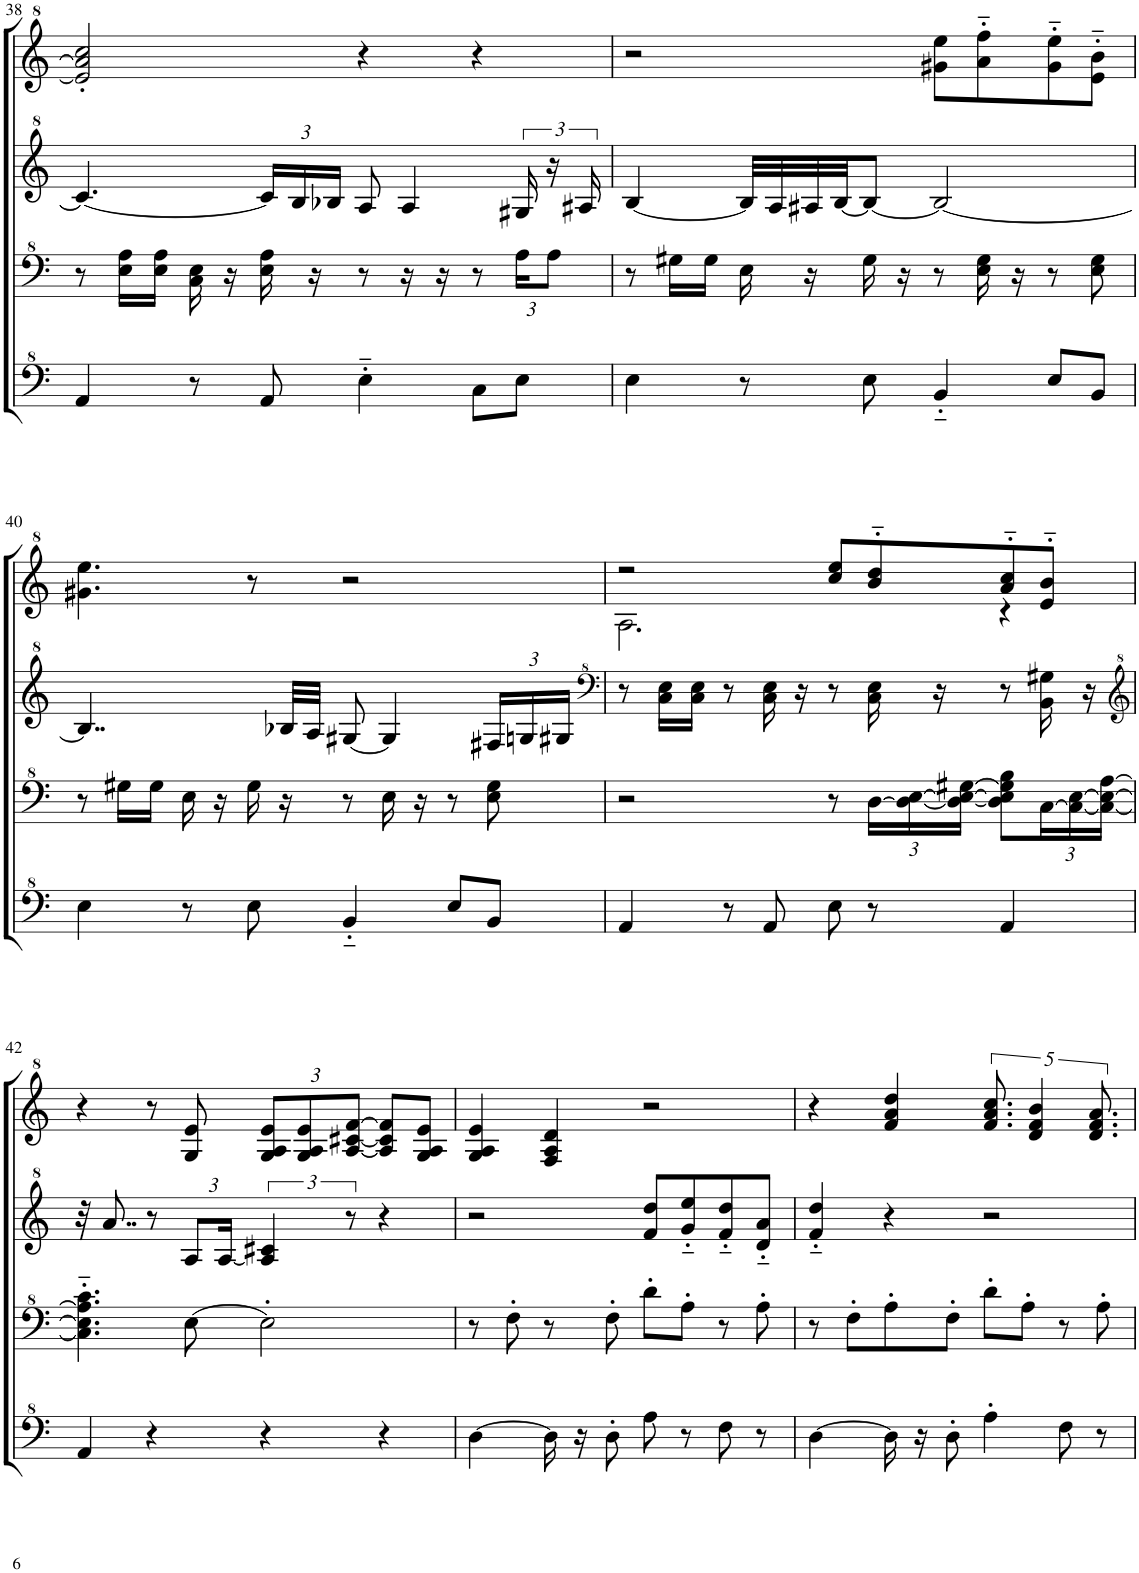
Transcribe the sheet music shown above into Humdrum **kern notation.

**kern	**kern	**kern	**kern
*part1	*part1	*part1	*part1
*staff4	*staff3	*staff2	*staff1
*I"Model III	*	*	*
!!LO:PB:g=z
*clefF^4	*clefF^4	*clefG^2	*clefG^2
*k[]	*k[]	*k[]	*k[]
*M4/4	*M4/4	*M4/4	*M4/4
=38	=38	=38	=38
4A/	8r	4.cc/_	2ee/]' 2aa/]' 2ccc/'
.	16e\ 16a\LL	.	.
.	16e\ 16a\JJ	.	.
8r	16c\ 16e\	.	.
.	16r	.	.
*	*	*Xbrackettup	*
8A/	16e\ 16a\	24cc/LL]	.
.	.	24b/	.
.	16r	.	.
.	.	24b-X/JJ	.
4e'~\	8r	8a/	4r
.	16r	4a/	.
.	16r	.	.
8c\L	8r	.	4r
*	*Xbrackettup	*brackettup	*
8e\J	24a\KL	24g#X/	.
.	12a\J	24r	.
.	.	24a#X/	.
=39	=39	=39	=39
4e\	8r	[4b/	2r
.	16g#X\LL	.	.
.	16g#\JJ	.	.
8r	16e\	32b/LLL]	.
.	.	32a/	.
.	16r	32a#X/	.
.	.	[32b/JJ	.
8e\	16g#\	8b/J_	.
.	16r	.	.
4B'~/	8r	2b/_	8gg#X\ 8eee\L
.	16e\ 16g#\	.	8aa\'~ 8fff\'~
.	16r	.	.
8e/L	8r	.	8gg#\'~ 8eee\'~
8B/J	8e\ 8g#\	.	8ee\'~ 8bb\'~J
!!LO:LB:g=z
=40	=40	=40	=40
4e\	8r	4..b/]	4.gg#X\ 4.eee\
.	16g#X\LL	.	.
.	16g#\JJ	.	.
8r	16e\	.	.
.	16r	.	.
8e\	16g#\	.	8r
.	16r	32b-X/LLL	.
.	.	32a/JJJ	.
4B'~/	8r	[8g#X/	2r
.	16e\	4g#/]	.
.	16r	.	.
8e/L	8r	.	.
*	*	*Xbrackettup	*
8B/J	8e\ 8g#\	24f#X/LL	.
.	.	24gn/	.
.	.	24g#X/JJ	.
=41	=41	=41	=41
*	*	*clefF^4	*
*	*	*	*^
4A/	2r	8r	2r	2.a\
.	.	16c\ 16e\LL	.	.
.	.	16c\ 16e\JJ	.	.
8r	.	8r	.	.
8A/	.	16c\ 16e\	.	.
.	.	16r	.	.
8e\	8r	8r	8ccc/ 8eee/L	.
8r	[24d\LL	16c\ 16e\	8bb/'~ 8ddd/'~	.
.	24d\_ [24e\	.	.	.
.	.	16r	.	.
.	24d\_ 24e\_ [24g#X\JJ	.	.	.
4A/	8d\] 8e\] 8g#\] 8b\L	8r	8aa/'~ 8ccc/'~	4r
.	[24c\L	16B\ 16g#X\	8ee/'~ 8bb/'~J	.
.	24c\_ [24e\	.	.	.
.	.	16r	.	.
.	24c\_ 24e\_ [24a\JJ	.	.	.
*	*	*	*v	*v
!!LO:LB:g=z
=42	=42	=42	=42
*	*	*clefG^2	*
4A/	4.c\]'~ 4.e\]'~ 4.a\]'~ 4.cc\'~	32r	4r
.	.	8..aa/	.
4r	.	8r	8r
.	[8e\	12a/L	8g/ 8ee/
.	.	[24a/Jk	.
*	*	*brackettup	*Xbrackettup
4r	2e'\]	6a/] 6cc#X/	12g/ 12a/ 12ee/L
.	.	.	12g/ 12a/ 12ee/
.	.	12r	[12a/ [12cc#X/ [12ff/J
4r	.	4r	8a/] 8cc#/] 8ff/]L
.	.	.	8g/ 8a/ 8ee/J
=43	=43	=43	=43
[4d\	8r	2r	4g/ 4a/ 4ee/
.	8f'\	.	.
16d\]	8r	.	4f/ 4a/ 4dd/
16r	.	.	.
8d'\	8f'\	.	.
8a\	8dd'\L	8ff/ 8ddd/L	2r
8r	8a'\J	8gg/'~ 8eee/'~	.
8f\	8r	8ff/'~ 8ddd/'~	.
8r	8a'\	8dd/'~ 8aa/'~J	.
=44	=44	=44	=44
[4d\	8r	4ff/'~ 4ddd/'~	4r
.	8f'\L	.	.
16d\]	8a'\	4r	4ff/ 4aa/ 4ddd/
16r	.	.	.
8d'\	8f'\J	.	.
*	*	*	*brackettup
4a'\	8dd'\L	2r	10.ff/ 10.aa/ 10.ccc/
.	8a'\J	.	.
.	.	.	5dd/ 5ff/ 5bb/
8f\	8r	.	.
.	.	.	10.dd/ 10.ff/ 10.aa/
8r	8a'\	.	.
=	=	=	=
*-	*-	*-	*-
